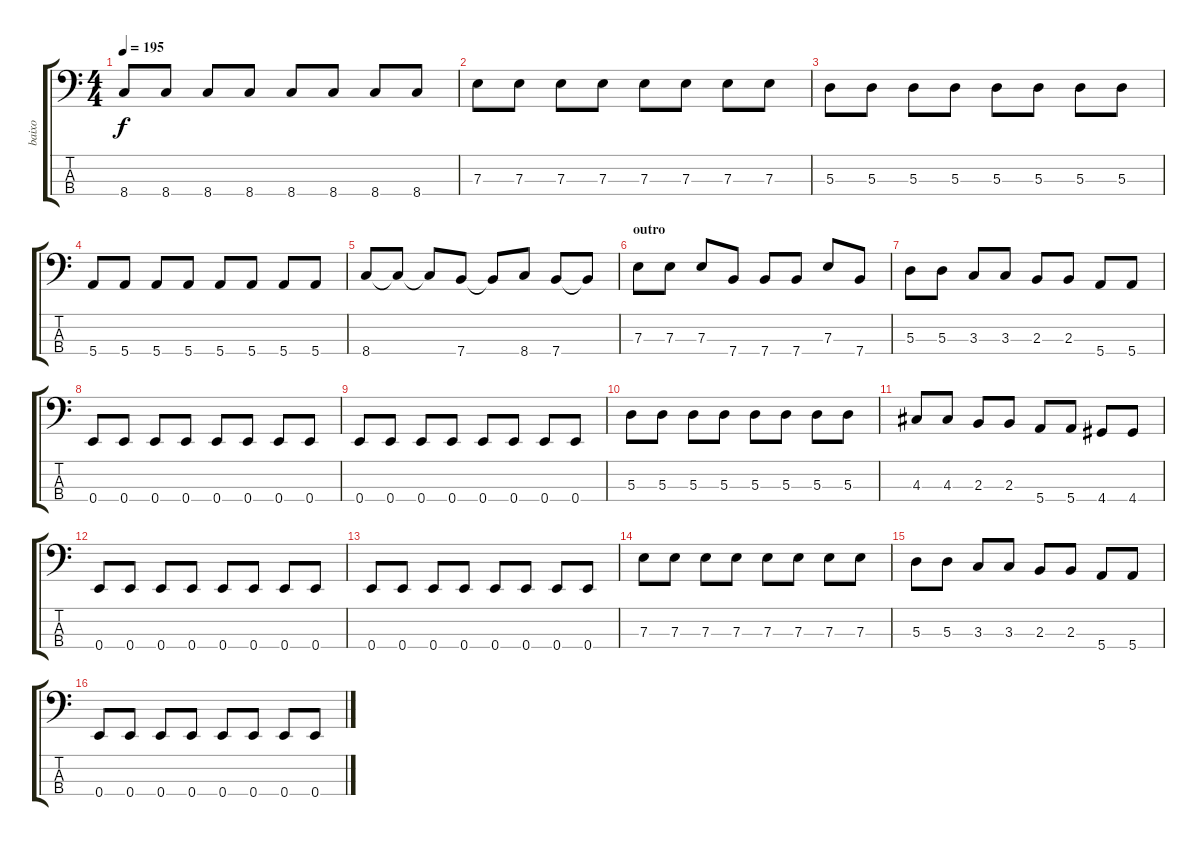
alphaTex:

\track ("baixo" "baixo") {instrument electricbassfinger}
\staff {score tabs}
\tuning (G2 D2 A1 E1) {hide}
\ts (4 4)
\tempo 195
\clef f4
\ks c
8.4.8{dy f} 8.4.8 8.4.8 8.4.8 8.4.8 8.4.8 8.4.8 8.4.8 |
7.3.8 7.3.8 7.3.8 7.3.8 7.3.8 7.3.8 7.3.8 7.3.8 |
5.3.8 5.3.8 5.3.8 5.3.8 5.3.8 5.3.8 5.3.8 5.3.8 |
5.4.8 5.4.8 5.4.8 5.4.8 5.4.8 5.4.8 5.4.8 5.4.8 |
8.4.8 8.4{t}.8 8.4{t}.8 7.4.8 7.4{t}.8 8.4.8 7.4.8 7.4{t}.8 |
\section ("" "outro")
7.3.8 7.3.8 7.3.8 7.4.8 7.4.8 7.4.8 7.3.8 7.4.8 |
5.3.8 5.3.8 3.3.8 3.3.8 2.3.8 2.3.8 5.4.8 5.4.8 |
0.4.8 0.4.8 0.4.8 0.4.8 0.4.8 0.4.8 0.4.8 0.4.8 |
0.4.8 0.4.8 0.4.8 0.4.8 0.4.8 0.4.8 0.4.8 0.4.8 |
5.3.8 5.3.8 5.3.8 5.3.8 5.3.8 5.3.8 5.3.8 5.3.8 |
4.3.8 4.3.8 2.3.8 2.3.8 5.4.8 5.4.8 4.4.8 4.4.8 |
0.4.8 0.4.8 0.4.8 0.4.8 0.4.8 0.4.8 0.4.8 0.4.8 |
0.4.8 0.4.8 0.4.8 0.4.8 0.4.8 0.4.8 0.4.8 0.4.8 |
7.3.8 7.3.8 7.3.8 7.3.8 7.3.8 7.3.8 7.3.8 7.3.8 |
5.3.8 5.3.8 3.3.8 3.3.8 2.3.8 2.3.8 5.4.8 5.4.8 |
0.4.8 0.4.8 0.4.8 0.4.8 0.4.8 0.4.8 0.4.8 0.4.8
